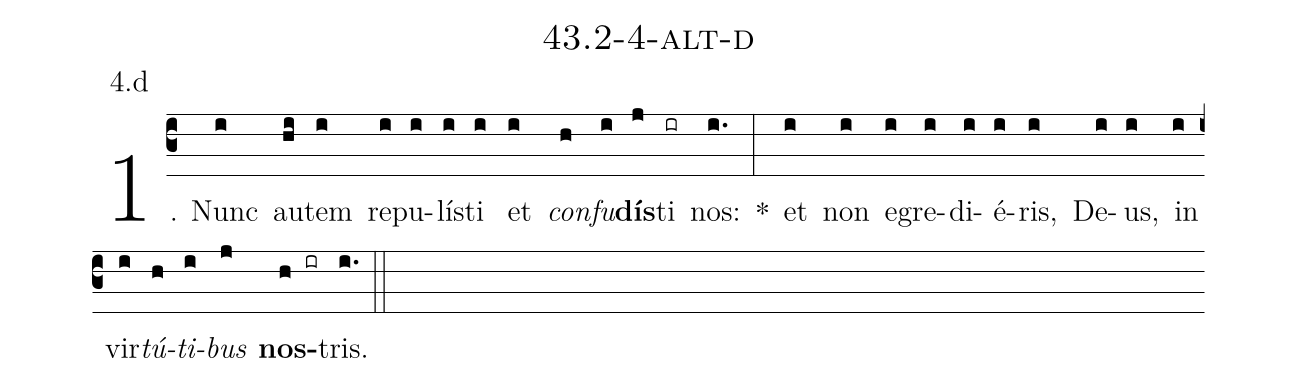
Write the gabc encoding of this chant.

name: 43.2-4-alt-d;
annotation: 4.d;
%%
(c3)1. Nunc(i) au(hi)tem(i) re(i)pu(i)lís(i)ti(i) et(i) <i>con</i>(h)<i>fu</i>(i)<b>dís</b>(j)ti(ir) nos:(i.) *(:) et(i) non(i) e(i)gre(i)di(i)é(i)ris,(i) De(i)us,(i) in(i) vir(i)<i>tú</i>(h)<i>ti</i>(i)<i>bus</i>(j) <b>nos</b>(h ir)tris.(i.) (::)
